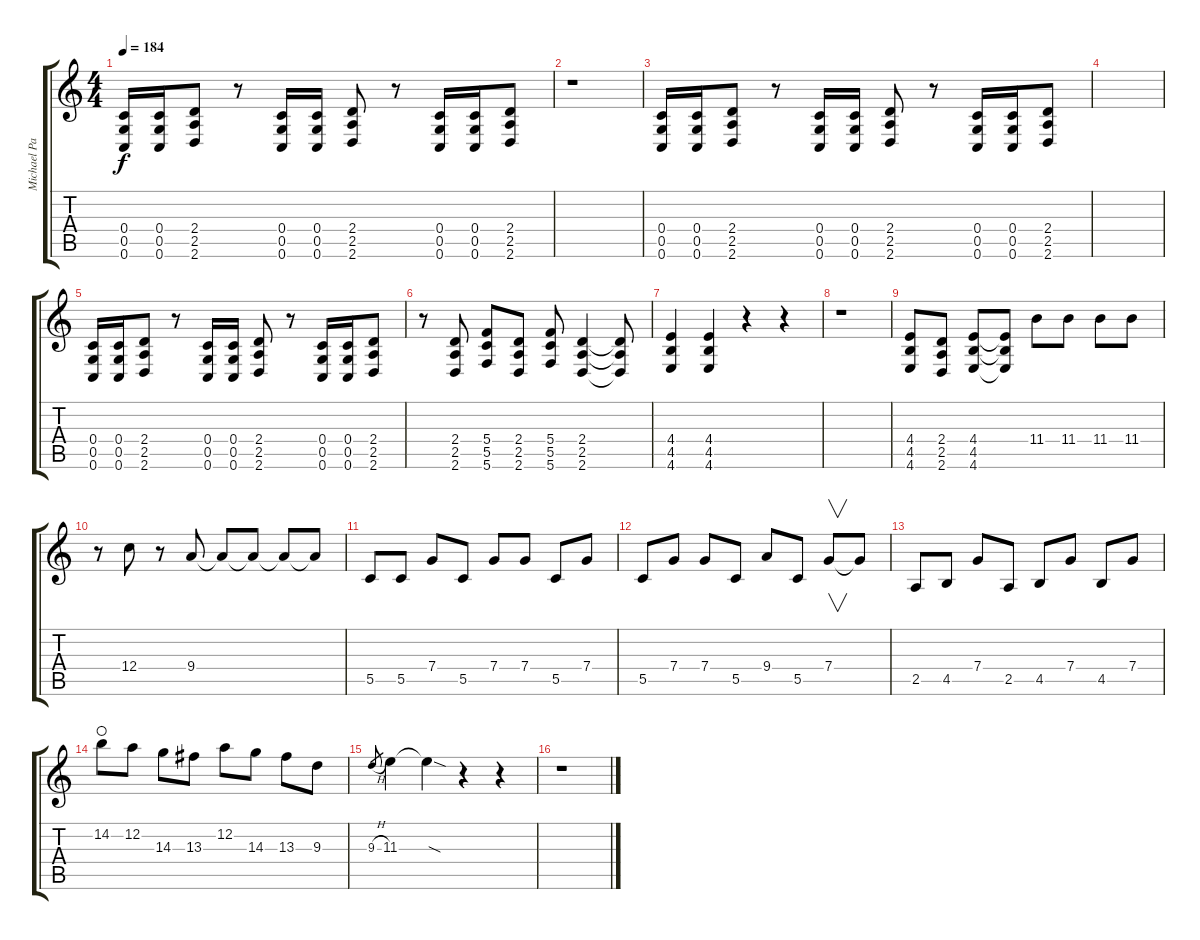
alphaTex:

\track ("Michael Padget" "Michael Pa") {instrument distortionguitar}
\staff {score tabs}
\tuning (D4 A3 F3 C3 G2 C2) {hide}
\ts (4 4)
\tempo 184
\clef g2
\ks c
(0.4 0.5 0.6).16{dy f} (0.4 0.5 0.6).16 (2.4 2.5 2.6).8 r.8 (0.4 0.5 0.6).16 (0.4 0.5 0.6).16 (2.4 2.5 2.6).8 r.8 (0.4 0.5 0.6).16 (0.4 0.5 0.6).16 (2.4 2.5 2.6).8 |
r.1 |
(0.4 0.5 0.6).16 (0.4 0.5 0.6).16 (2.4 2.5 2.6).8 r.8 (0.4 0.5 0.6).16 (0.4 0.5 0.6).16 (2.4 2.5 2.6).8 r.8 (0.4 0.5 0.6).16 (0.4 0.5 0.6).16 (2.4 2.5 2.6).8 |
|
(0.4 0.5 0.6).16 (0.4 0.5 0.6).16 (2.4 2.5 2.6).8 r.8 (0.4 0.5 0.6).16 (0.4 0.5 0.6).16 (2.4 2.5 2.6).8 r.8 (0.4 0.5 0.6).16 (0.4 0.5 0.6).16 (2.4 2.5 2.6).8 |
r.8 (2.4 2.5 2.6).8 (5.4 5.5 5.6).8 (2.4 2.5 2.6).8 (5.4 5.5 5.6).8 (2.4 2.5 2.6).4 (2.4{t} 2.5{t} 2.6{t}).8 |
(4.4 4.5 4.6).4 (4.4 4.5 4.6).4 r.4 r.4 |
r.1 |
(4.4 4.5 4.6).8 (2.4 2.5 2.6).8 (4.4 4.5 4.6).8 (4.4{t} 4.5{t} 4.6{t}).8 11.4.8 11.4.8 11.4.8 11.4.8 |
r.8 12.4.8 r.8 9.4.8 9.4{t}.8 9.4{t}.8 9.4{t}.8 9.4{t}.8 |
5.5.8 5.5.8 7.4.8 5.5.8 7.4.8 7.4.8 5.5.8 7.4.8 |
5.5.8 7.4.8 7.4.8 5.5.8 9.4.8 5.5.8 7.4.8{v} 7.4{t}.8 |
2.5.8 4.5.8 7.4.8 2.5.8 4.5.8 7.4.8 4.5.8 7.4.8 |
14.2.8{waho} 12.2.8 14.3.8 13.3.8 12.2.8 14.3.8 13.3.8 9.3.8 |
9.3{h}.8{gr} 11.3.4 11.3{sod t}.4 r.4 r.4 |
r.1
